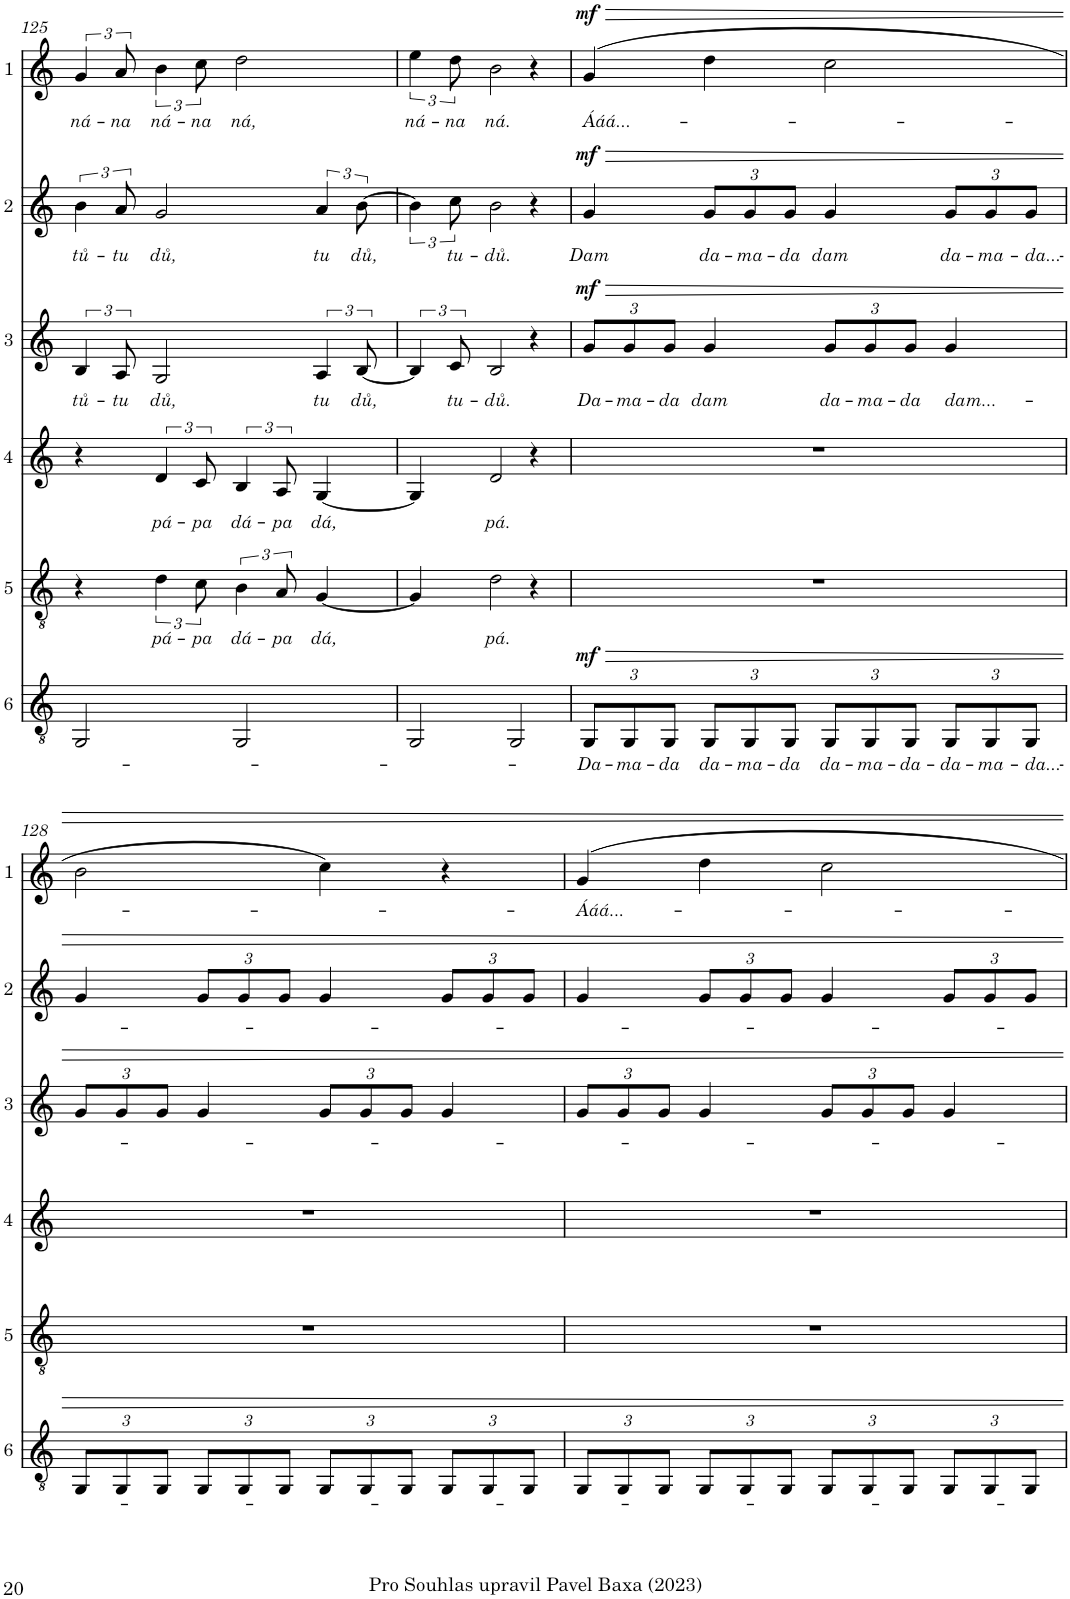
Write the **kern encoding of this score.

**kern	**text	**dynam	**kern	**text	**kern	**text	**kern	**text	**dynam	**kern	**text	**dynam	**kern	**text	**dynam
*part6	*part6	*part6	*part5	*part5	*part4	*part4	*part3	*part3	*part3	*part2	*part2	*part2	*part1	*part1	*part1
*staff6	*staff6	*staff6	*staff5	*staff5	*staff4	*staff4	*staff3	*staff3	*staff3	*staff2	*staff2	*staff2	*staff1	*staff1	*staff1
*I"Hlas 6	*	*	*I"Hlas 5	*	*I"Hlas 4	*	*I"Hlas 3	*	*	*I"Hlas 2	*	*	*I"Hlas 1	*	*
!!LO:PB:g=z
*clefGv2	*	*	*clefGv2	*	*clefG2	*	*clefG2	*	*	*clefG2	*	*	*clefG2	*	*
*k[]	*	*	*k[]	*	*k[]	*	*k[]	*	*	*k[]	*	*	*k[]	*	*
*M4/4	*	*	*M4/4	*	*M4/4	*	*M4/4	*	*	*M4/4	*	*	*M4/4	*	*
=125	=125	=125	=125	=125	=125	=125	=125	=125	=125	=125	=125	=125	=125	=125	=125
!	!	!	!	!	!	!	!	!LO:LY:b	!	!	!LO:LY:b	!	!	!LO:LY:b	!
2GG/	.	.	4r	.	4r	.	6B/	tů-	.	6b\	tů-	.	6g/	ná-	.
!	!	!	!	!	!	!	!	!LO:LY:b	!	!	!LO:LY:b	!	!	!LO:LY:b	!
.	.	.	.	.	.	.	12A/	-tu	.	12a/	-tu	.	12a/	-na	.
!	!	!	!	!LO:LY:b	!	!LO:LY:b	!	!LO:LY:b	!	!	!LO:LY:b	!	!	!LO:LY:b	!
.	.	.	6d\	pá-	6d/	pá-	2G/	dů,	.	2g/	dů,	.	6b\	ná-	.
!	!	!	!	!LO:LY:b	!	!LO:LY:b	!	!	!	!	!	!	!	!LO:LY:b	!
.	.	.	12c\	-pa	12c/	-pa	.	.	.	.	.	.	12cc\	-na	.
!	!	!	!	!LO:LY:b	!	!LO:LY:b	!	!	!	!	!	!	!	!LO:LY:b	!
2GG/	.	.	6B\	dá-	6B/	dá-	.	.	.	.	.	.	2dd\	ná,	.
!	!	!	!	!LO:LY:b	!	!LO:LY:b	!	!	!	!	!	!	!	!	!
.	.	.	12A/	-pa	12A/	-pa	.	.	.	.	.	.	.	.	.
!	!	!	!	!LO:LY:b	!	!LO:LY:b	!	!LO:LY:b	!	!	!LO:LY:b	!	!	!	!
.	.	.	[4G/	dá,	[4G/	dá,	6A/	tu	.	6a/	tu	.	.	.	.
!	!	!	!	!	!	!	!	!LO:LY:b	!	!	!LO:LY:b	!	!	!	!
.	.	.	.	.	.	.	[12B/	dů,	.	[12b\	dů,	.	.	.	.
=126	=126	=126	=126	=126	=126	=126	=126	=126	=126	=126	=126	=126	=126	=126	=126
!	!	!	!	!	!	!	!	!	!	!	!	!	!	!LO:LY:b	!
2GG/	.	.	4G/]	.	4G/]	.	6B/]	.	.	6b\]	.	.	6ee\	ná-	.
!	!	!	!	!	!	!	!	!LO:LY:b	!	!	!LO:LY:b	!	!	!LO:LY:b	!
.	.	.	.	.	.	.	12c/	tu-	.	12cc\	tu-	.	12dd\	-na	.
!	!	!	!	!LO:LY:b	!	!LO:LY:b	!	!LO:LY:b	!	!	!LO:LY:b	!	!	!LO:LY:b	!
.	.	.	2d\	pá.	2d/	pá.	2B/	-dů.	.	2b\	-dů.	.	2b\	ná.	.
2GG/	.	.	.	.	.	.	.	.	.	.	.	.	.	.	.
.	.	.	4r	.	4r	.	4r	.	.	4r	.	.	4r	.	.
=127	=127	=127	=127	=127	=127	=127	=127	=127	=127	=127	=127	=127	=127	=127	=127
*Xbrackettup	*	*	*	*	*	*	*	*	*	*	*	*	*	*	*
!	!LO:LY:b	!	!	!	!	!	!	!	!	!	!	!	!	!	!
*	*	*	*	*	*	*	*Xbrackettup	*	*	*	*	*	*	*	*
!	!	!LO:DY:a	!	!	!	!	!	!LO:LY:b	!LO:DY:a	!	!LO:LY:b	!LO:DY:a	!	!LO:LY:b	!LO:DY:a
12GG/L	Da-	mf	1r	.	1r	.	12g/L	Da-	mf	4g/	Dam	mf	(4g/	Ááá...-	mf
!	!LO:LY:b	!	!	!	!	!	!	!LO:LY:b	!	!	!	!	!	!	!
12GG/	-ma-	.	.	.	.	.	12g/	-ma-	.	.	.	.	.	.	.
!	!LO:LY:b	!	!	!	!	!	!	!LO:LY:b	!	!	!	!	!	!	!
12GG/J	-da	.	.	.	.	.	12g/J	-da	.	.	.	.	.	.	.
!	!LO:LY:b	!	!	!	!	!	!	!LO:LY:b	!	!	!	!	!	!	!
*	*	*	*	*	*	*	*	*	*	*Xbrackettup	*	*	*	*	*
!	!	!	!	!	!	!	!	!	!	!	!LO:LY:b	!	!	!	!
12GG/L	da-	.	.	.	.	.	4g/	dam	.	12g/L	da-	.	4dd\	.	.
!	!LO:LY:b	!	!	!	!	!	!	!	!	!	!LO:LY:b	!	!	!	!
12GG/	-ma-	.	.	.	.	.	.	.	.	12g/	-ma-	.	.	.	.
!	!LO:LY:b	!	!	!	!	!	!	!	!	!	!LO:LY:b	!	!	!	!
12GG/J	-da	.	.	.	.	.	.	.	.	12g/J	-da	.	.	.	.
!	!LO:LY:b	!	!	!	!	!	!	!LO:LY:b	!	!	!LO:LY:b	!	!	!	!
12GG/L	da-	.	.	.	.	.	12g/L	da-	.	4g/	dam	.	2cc\	.	.
!	!LO:LY:b	!	!	!	!	!	!	!LO:LY:b	!	!	!	!	!	!	!
12GG/	-ma-	.	.	.	.	.	12g/	-ma-	.	.	.	.	.	.	.
!	!LO:LY:b	!	!	!	!	!	!	!LO:LY:b	!	!	!	!	!	!	!
12GG/J	-da-	.	.	.	.	.	12g/J	-da	.	.	.	.	.	.	.
!	!LO:LY:b	!	!	!	!	!	!	!LO:LY:b	!	!	!LO:LY:b	!	!	!	!
12GG/L	-da-	.	.	.	.	.	4g/	dam...-	.	12g/L	da-	.	.	.	.
!	!LO:LY:b	!	!	!	!	!	!	!	!	!	!LO:LY:b	!	!	!	!
12GG/	-ma-	.	.	.	.	.	.	.	.	12g/	-ma-	.	.	.	.
!	!LO:LY:b	!	!	!	!	!	!	!	!	!	!LO:LY:b	!	!	!	!
12GG/J	-da...-	.	.	.	.	.	.	.	.	12g/J	-da...-	.	.	.	.
!!LO:LB:g=z
=128	=128	=128	=128	=128	=128	=128	=128	=128	=128	=128	=128	=128	=128	=128	=128
12GG/L	.	.	1r	.	1r	.	12g/L	.	.	4g/	.	.	2b\	.	.
12GG/	.	.	.	.	.	.	12g/	.	.	.	.	.	.	.	.
12GG/J	.	.	.	.	.	.	12g/J	.	.	.	.	.	.	.	.
12GG/L	.	.	.	.	.	.	4g/	.	.	12g/L	.	.	.	.	.
12GG/	.	.	.	.	.	.	.	.	.	12g/	.	.	.	.	.
12GG/J	.	.	.	.	.	.	.	.	.	12g/J	.	.	.	.	.
12GG/L	.	.	.	.	.	.	12g/L	.	.	4g/	.	.	4cc\)	.	.
12GG/	.	.	.	.	.	.	12g/	.	.	.	.	.	.	.	.
12GG/J	.	.	.	.	.	.	12g/J	.	.	.	.	.	.	.	.
12GG/L	.	.	.	.	.	.	4g/	.	.	12g/L	.	.	4r	.	.
12GG/	.	.	.	.	.	.	.	.	.	12g/	.	.	.	.	.
12GG/J	.	.	.	.	.	.	.	.	.	12g/J	.	.	.	.	.
=129	=129	=129	=129	=129	=129	=129	=129	=129	=129	=129	=129	=129	=129	=129	=129
!	!	!	!	!	!	!	!	!	!	!	!	!	!	!LO:LY:b	!
12GG/L	.	.	1r	.	1r	.	12g/L	.	.	4g/	.	.	4g/	Ááá...-	.
12GG/	.	.	.	.	.	.	12g/	.	.	.	.	.	.	.	.
12GG/J	.	.	.	.	.	.	12g/J	.	.	.	.	.	.	.	.
12GG/L	.	.	.	.	.	.	4g/	.	.	12g/L	.	.	4dd\	.	.
12GG/	.	.	.	.	.	.	.	.	.	12g/	.	.	.	.	.
12GG/J	.	.	.	.	.	.	.	.	.	12g/J	.	.	.	.	.
12GG/L	.	.	.	.	.	.	12g/L	.	.	4g/	.	.	2cc\	.	.
12GG/	.	.	.	.	.	.	12g/	.	.	.	.	.	.	.	.
12GG/J	.	.	.	.	.	.	12g/J	.	.	.	.	.	.	.	.
12GG/L	.	.	.	.	.	.	4g/	.	.	12g/L	.	.	.	.	.
12GG/	.	.	.	.	.	.	.	.	.	12g/	.	.	.	.	.
12GG/J	.	.	.	.	.	.	.	.	.	12g/J	.	.	.	.	.
=	=	=	=	=	=	=	=	=	=	=	=	=	=	=	=
*-	*-	*-	*-	*-	*-	*-	*-	*-	*-	*-	*-	*-	*-	*-	*-
